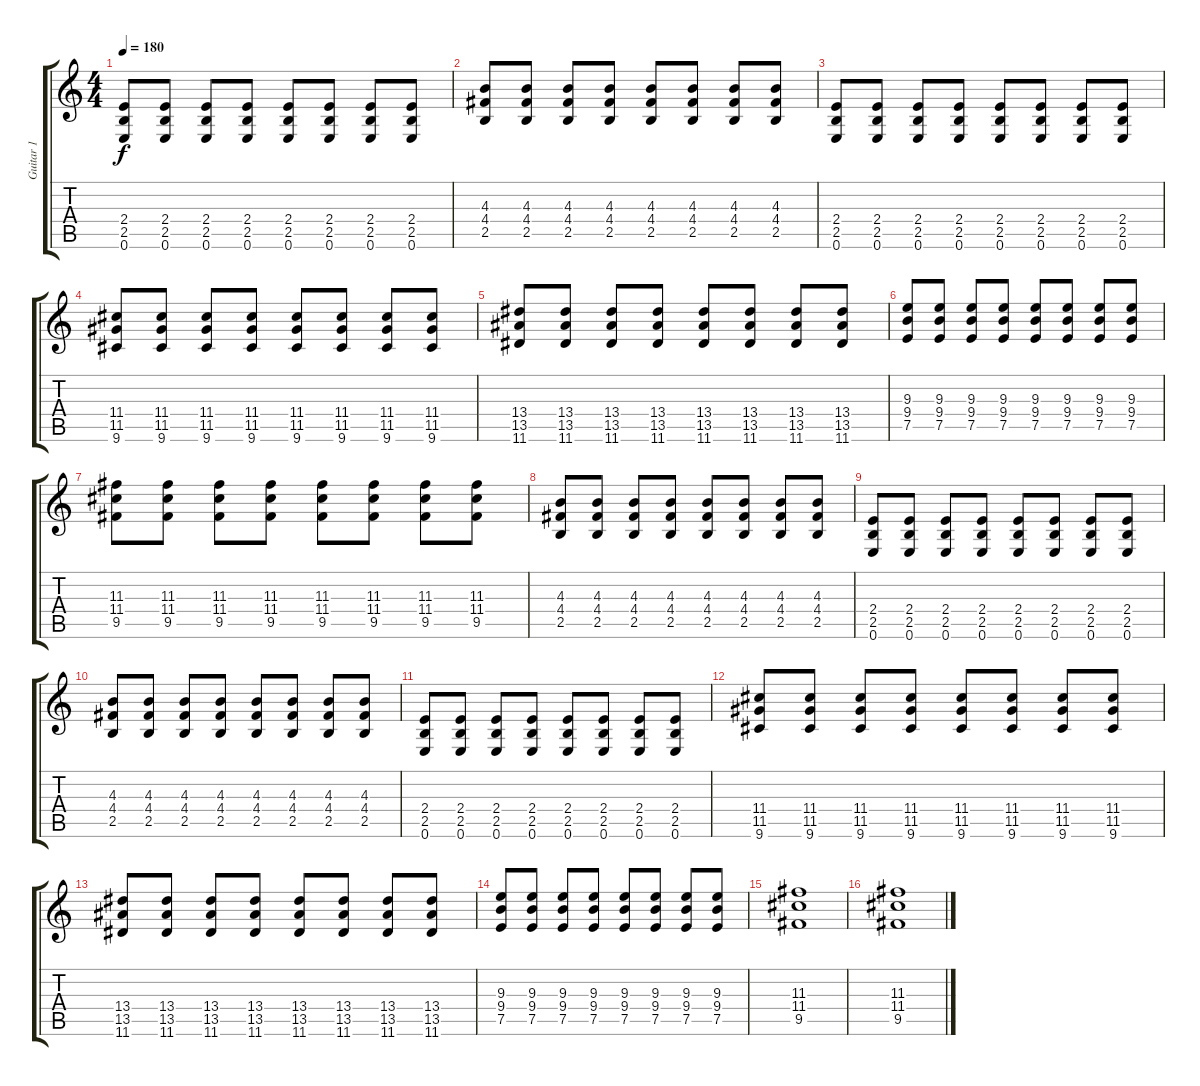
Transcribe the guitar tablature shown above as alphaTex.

\track ("Guitar 1" "Guitar 1") {instrument overdrivenguitar}
\staff {score tabs}
\tuning (E4 B3 G3 D3 A2 E2) {hide}
\ts (4 4)
\tempo 180
\clef g2
\ks c
(2.4 2.5 0.6).8{dy f} (2.4 2.5 0.6).8 (2.4 2.5 0.6).8 (2.4 2.5 0.6).8 (2.4 2.5 0.6).8 (2.4 2.5 0.6).8 (2.4 2.5 0.6).8 (2.4 2.5 0.6).8 |
(4.3 4.4 2.5).8 (4.3 4.4 2.5).8 (4.3 4.4 2.5).8 (4.3 4.4 2.5).8 (4.3 4.4 2.5).8 (4.3 4.4 2.5).8 (4.3 4.4 2.5).8 (4.3 4.4 2.5).8 |
(2.4 2.5 0.6).8 (2.4 2.5 0.6).8 (2.4 2.5 0.6).8 (2.4 2.5 0.6).8 (2.4 2.5 0.6).8 (2.4 2.5 0.6).8 (2.4 2.5 0.6).8 (2.4 2.5 0.6).8 |
(11.4 11.5 9.6).8 (11.4 11.5 9.6).8 (11.4 11.5 9.6).8 (11.4 11.5 9.6).8 (11.4 11.5 9.6).8 (11.4 11.5 9.6).8 (11.4 11.5 9.6).8 (11.4 11.5 9.6).8 |
(13.4 13.5 11.6).8 (13.4 13.5 11.6).8 (13.4 13.5 11.6).8 (13.4 13.5 11.6).8 (13.4 13.5 11.6).8 (13.4 13.5 11.6).8 (13.4 13.5 11.6).8 (13.4 13.5 11.6).8 |
(9.3 9.4 7.5).8 (9.3 9.4 7.5).8 (9.3 9.4 7.5).8 (9.3 9.4 7.5).8 (9.3 9.4 7.5).8 (9.3 9.4 7.5).8 (9.3 9.4 7.5).8 (9.3 9.4 7.5).8 |
(11.3 11.4 9.5).8 (11.3 11.4 9.5).8 (11.3 11.4 9.5).8 (11.3 11.4 9.5).8 (11.3 11.4 9.5).8 (11.3 11.4 9.5).8 (11.3 11.4 9.5).8 (11.3 11.4 9.5).8 |
(4.3 4.4 2.5).8 (4.3 4.4 2.5).8 (4.3 4.4 2.5).8 (4.3 4.4 2.5).8 (4.3 4.4 2.5).8 (4.3 4.4 2.5).8 (4.3 4.4 2.5).8 (4.3 4.4 2.5).8 |
(2.4 2.5 0.6).8 (2.4 2.5 0.6).8 (2.4 2.5 0.6).8 (2.4 2.5 0.6).8 (2.4 2.5 0.6).8 (2.4 2.5 0.6).8 (2.4 2.5 0.6).8 (2.4 2.5 0.6).8 |
(4.3 4.4 2.5).8 (4.3 4.4 2.5).8 (4.3 4.4 2.5).8 (4.3 4.4 2.5).8 (4.3 4.4 2.5).8 (4.3 4.4 2.5).8 (4.3 4.4 2.5).8 (4.3 4.4 2.5).8 |
(2.4 2.5 0.6).8 (2.4 2.5 0.6).8 (2.4 2.5 0.6).8 (2.4 2.5 0.6).8 (2.4 2.5 0.6).8 (2.4 2.5 0.6).8 (2.4 2.5 0.6).8 (2.4 2.5 0.6).8 |
(11.4 11.5 9.6).8 (11.4 11.5 9.6).8 (11.4 11.5 9.6).8 (11.4 11.5 9.6).8 (11.4 11.5 9.6).8 (11.4 11.5 9.6).8 (11.4 11.5 9.6).8 (11.4 11.5 9.6).8 |
(13.4 13.5 11.6).8 (13.4 13.5 11.6).8 (13.4 13.5 11.6).8 (13.4 13.5 11.6).8 (13.4 13.5 11.6).8 (13.4 13.5 11.6).8 (13.4 13.5 11.6).8 (13.4 13.5 11.6).8 |
(9.3 9.4 7.5).8 (9.3 9.4 7.5).8 (9.3 9.4 7.5).8 (9.3 9.4 7.5).8 (9.3 9.4 7.5).8 (9.3 9.4 7.5).8 (9.3 9.4 7.5).8 (9.3 9.4 7.5).8 |
(11.3 11.4 9.5).1 |
(11.3 11.4 9.5).1
